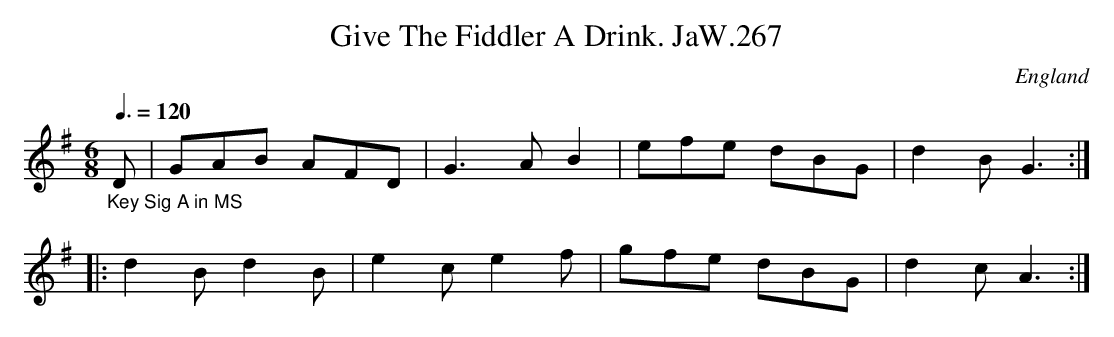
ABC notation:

X:1
T:Give The Fiddler A Drink. JaW.267
L:1/8
M:6/8
O:England
Q:3/8=120
K:G
"_Key Sig A in MS"D|GAB AFD|G3 AB2|efe dBG|d2B G3:|!
|:d2B d2B|e2c e2f|gfe dBG|d2c A3:|
